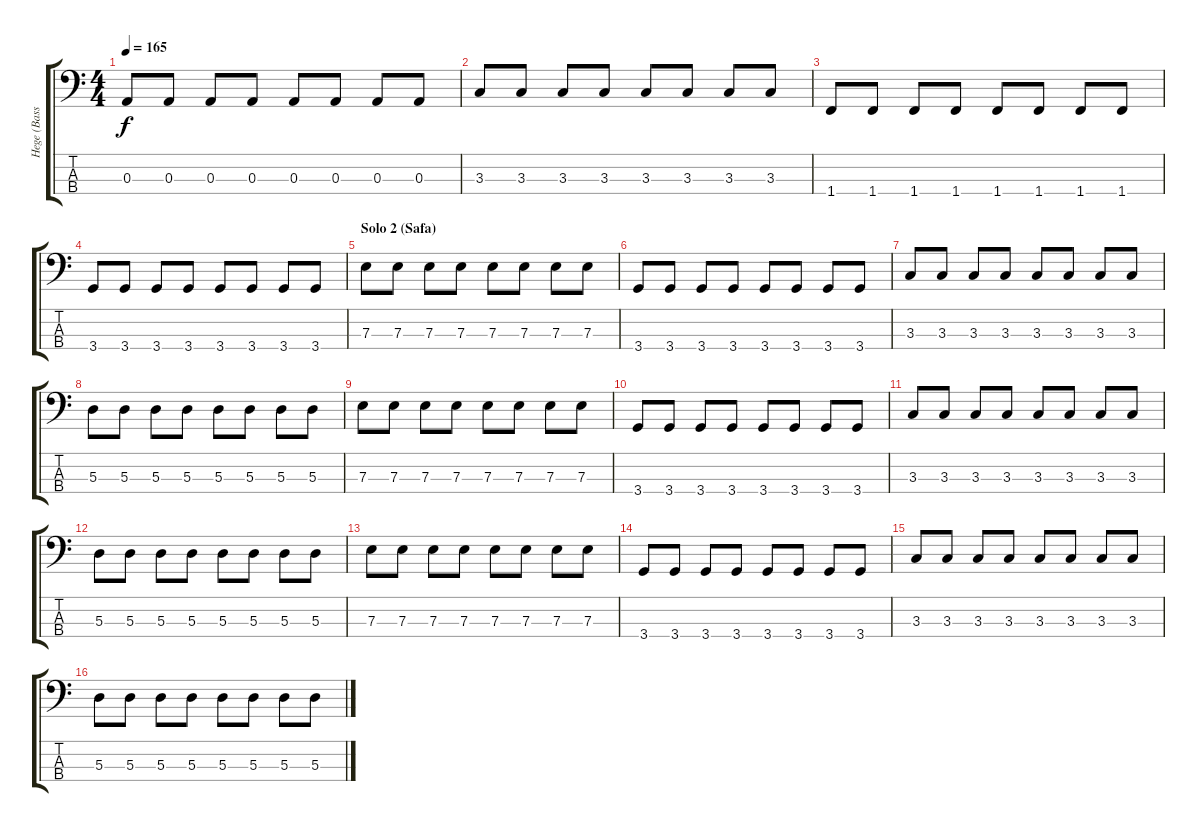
\track ("Hege (Bass)" "Hege (Bass") {instrument electricbassfinger}
\staff {score tabs}
\tuning (G2 D2 A1 E1) {hide}
\ts (4 4)
\tempo 165
\clef f4
\ks c
0.3.8{dy f} 0.3.8 0.3.8 0.3.8 0.3.8 0.3.8 0.3.8 0.3.8 |
3.3.8 3.3.8 3.3.8 3.3.8 3.3.8 3.3.8 3.3.8 3.3.8 |
1.4.8 1.4.8 1.4.8 1.4.8 1.4.8 1.4.8 1.4.8 1.4.8 |
3.4.8 3.4.8 3.4.8 3.4.8 3.4.8 3.4.8 3.4.8 3.4.8 |
\section ("" "Solo 2 (Safa)")
7.3.8 7.3.8 7.3.8 7.3.8 7.3.8 7.3.8 7.3.8 7.3.8 |
3.4.8 3.4.8 3.4.8 3.4.8 3.4.8 3.4.8 3.4.8 3.4.8 |
3.3.8 3.3.8 3.3.8 3.3.8 3.3.8 3.3.8 3.3.8 3.3.8 |
5.3.8 5.3.8 5.3.8 5.3.8 5.3.8 5.3.8 5.3.8 5.3.8 |
7.3.8 7.3.8 7.3.8 7.3.8 7.3.8 7.3.8 7.3.8 7.3.8 |
3.4.8 3.4.8 3.4.8 3.4.8 3.4.8 3.4.8 3.4.8 3.4.8 |
3.3.8 3.3.8 3.3.8 3.3.8 3.3.8 3.3.8 3.3.8 3.3.8 |
5.3.8 5.3.8 5.3.8 5.3.8 5.3.8 5.3.8 5.3.8 5.3.8 |
7.3.8 7.3.8 7.3.8 7.3.8 7.3.8 7.3.8 7.3.8 7.3.8 |
3.4.8 3.4.8 3.4.8 3.4.8 3.4.8 3.4.8 3.4.8 3.4.8 |
3.3.8 3.3.8 3.3.8 3.3.8 3.3.8 3.3.8 3.3.8 3.3.8 |
5.3.8 5.3.8 5.3.8 5.3.8 5.3.8 5.3.8 5.3.8 5.3.8
